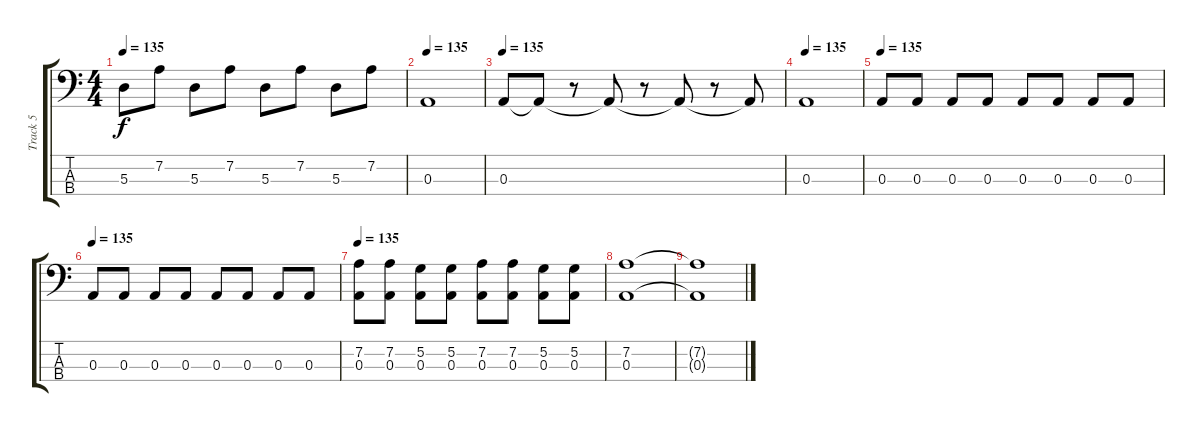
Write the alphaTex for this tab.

\track ("Track 5" "Track 5") {instrument electricbassfinger}
\staff {score tabs}
\tuning (G2 D2 A1 E1) {hide}
\ts (4 4)
\tempo 135
\clef f4
\ks c
5.3.8{dy f} 7.2.8 5.3.8 7.2.8 5.3.8 7.2.8 5.3.8 7.2.8 |
\tempo 135
0.3.1 |
\tempo 135
0.3.8 0.3{t}.8 r.8 0.3{t}.8 r.8 0.3{t}.8 r.8 0.3{t}.8 |
\tempo 135
0.3.1 |
\tempo 135
0.3.8 0.3.8 0.3.8 0.3.8 0.3.8 0.3.8 0.3.8 0.3.8 |
\tempo 135
0.3.8 0.3.8 0.3.8 0.3.8 0.3.8 0.3.8 0.3.8 0.3.8 |
\tempo 135
(7.2 0.3).8 (7.2 0.3).8 (5.2 0.3).8 (5.2 0.3).8 (7.2 0.3).8 (7.2 0.3).8 (5.2 0.3).8 (5.2 0.3).8 |
(7.2 0.3).1 |
(7.2{t} 0.3{t}).1
